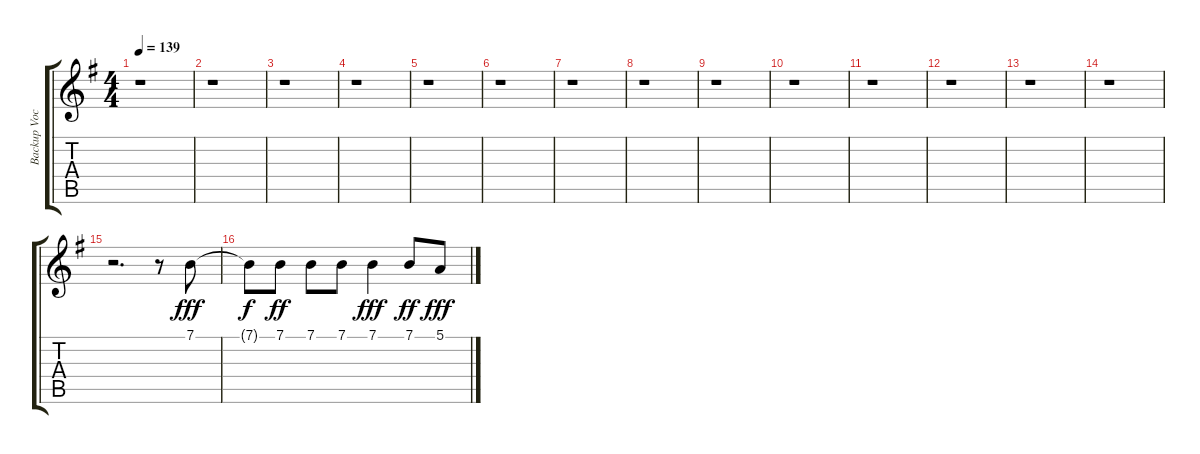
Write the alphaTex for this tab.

\track ("Backup Vocals" "Backup Voc") {instrument flute}
\staff {score tabs}
\tuning (E4 B3 G3 D3 A2 E2) {hide}
\ts (4 4)
\tempo 139
\clef g2
\ks g
r.1{dy ff} |
r.1 |
r.1 |
r.1 |
r.1 |
r.1 |
r.1 |
r.1 |
r.1 |
r.1 |
r.1 |
r.1 |
r.1 |
r.1 |
r.2{d} r.8 7.1.8{dy fff} |
7.1{t}.8{dy f} 7.1.8{dy ff} 7.1.8 7.1.8 7.1.4{dy fff} 7.1.8{dy ff} 5.1.8{dy fff}
